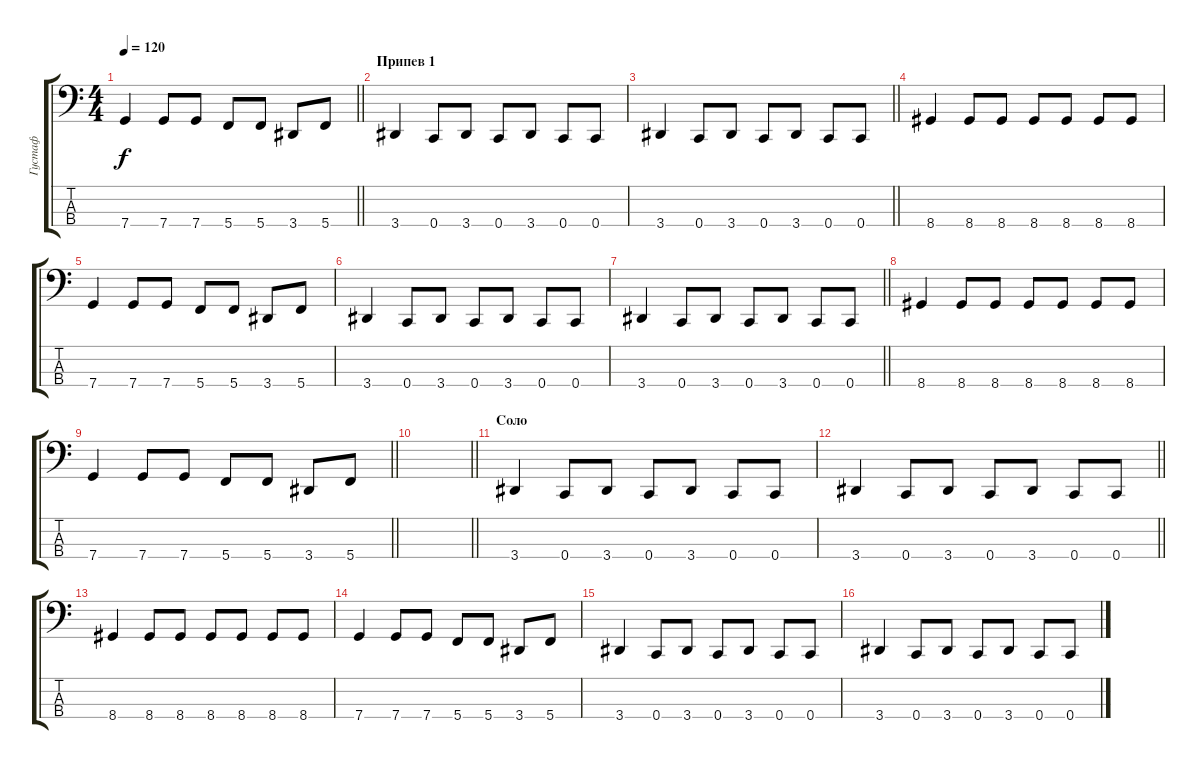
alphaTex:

\track ("Густаф" "Густаф") {instrument electricbassfinger}
\staff {score tabs}
\tuning (G2 C2 G1 C1) {hide}
\ts (4 4)
\tempo 120
\clef f4
\barLineRight lightlight
\ks c
7.4.4{dy f} 7.4.8 7.4.8 5.4.8 5.4.8 3.4.8 5.4.8 |
\section ("" "Припев 1")
3.4.4 0.4.8 3.4.8 0.4.8 3.4.8 0.4.8 0.4.8 |
\barLineRight lightlight
3.4.4 0.4.8 3.4.8 0.4.8 3.4.8 0.4.8 0.4.8 |
8.4.4 8.4.8 8.4.8 8.4.8 8.4.8 8.4.8 8.4.8 |
7.4.4 7.4.8 7.4.8 5.4.8 5.4.8 3.4.8 5.4.8 |
3.4.4 0.4.8 3.4.8 0.4.8 3.4.8 0.4.8 0.4.8 |
\barLineRight lightlight
3.4.4 0.4.8 3.4.8 0.4.8 3.4.8 0.4.8 0.4.8 |
8.4.4 8.4.8 8.4.8 8.4.8 8.4.8 8.4.8 8.4.8 |
\barLineRight lightlight
7.4.4 7.4.8 7.4.8 5.4.8 5.4.8 3.4.8 5.4.8 |
\barLineRight lightlight
|
\section ("" "Соло")
3.4.4 0.4.8 3.4.8 0.4.8 3.4.8 0.4.8 0.4.8 |
\barLineRight lightlight
3.4.4 0.4.8 3.4.8 0.4.8 3.4.8 0.4.8 0.4.8 |
8.4.4 8.4.8 8.4.8 8.4.8 8.4.8 8.4.8 8.4.8 |
7.4.4 7.4.8 7.4.8 5.4.8 5.4.8 3.4.8 5.4.8 |
3.4.4 0.4.8 3.4.8 0.4.8 3.4.8 0.4.8 0.4.8 |
3.4.4 0.4.8 3.4.8 0.4.8 3.4.8 0.4.8 0.4.8
